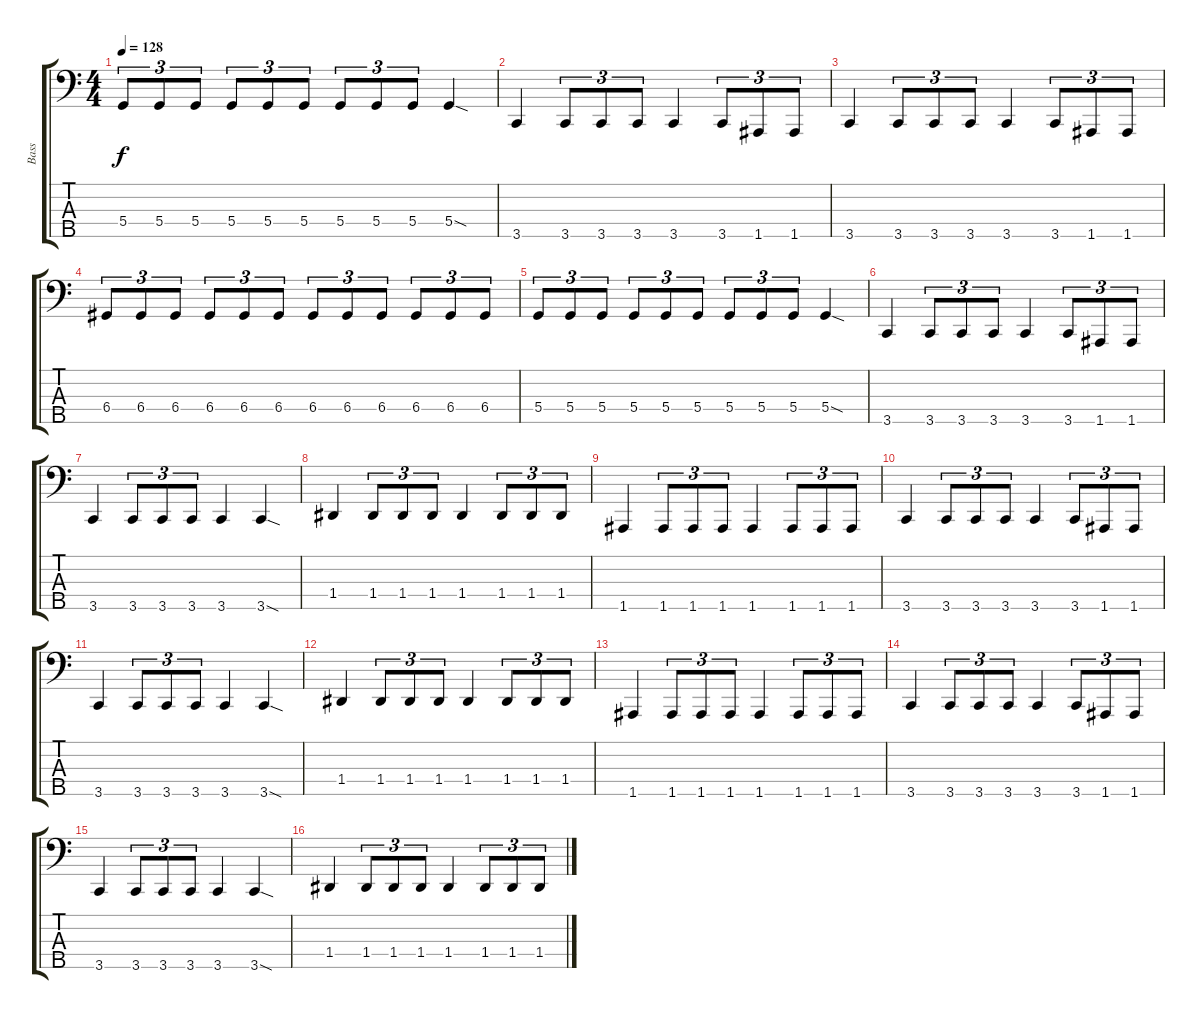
\track ("Bass" "Bass") {instrument electricbasspick}
\staff {score tabs}
\tuning (F2 C2 G1 D1 A0) {hide}
\ts (4 4)
\tempo 128
\clef f4
\ks c
5.4.8{tu (3 2) dy f} 5.4.8{tu (3 2)} 5.4.8{tu (3 2)} 5.4.8{tu (3 2)} 5.4.8{tu (3 2)} 5.4.8{tu (3 2)} 5.4.8{tu (3 2)} 5.4.8{tu (3 2)} 5.4.8{tu (3 2)} 5.4{sod}.4 |
3.5.4 3.5.8{tu (3 2)} 3.5.8{tu (3 2)} 3.5.8{tu (3 2)} 3.5.4 3.5.8{tu (3 2)} 1.5.8{tu (3 2)} 1.5.8{tu (3 2)} |
3.5.4 3.5.8{tu (3 2)} 3.5.8{tu (3 2)} 3.5.8{tu (3 2)} 3.5.4 3.5.8{tu (3 2)} 1.5.8{tu (3 2)} 1.5.8{tu (3 2)} |
6.4.8{tu (3 2)} 6.4.8{tu (3 2)} 6.4.8{tu (3 2)} 6.4.8{tu (3 2)} 6.4.8{tu (3 2)} 6.4.8{tu (3 2)} 6.4.8{tu (3 2)} 6.4.8{tu (3 2)} 6.4.8{tu (3 2)} 6.4.8{tu (3 2)} 6.4.8{tu (3 2)} 6.4.8{tu (3 2)} |
5.4.8{tu (3 2)} 5.4.8{tu (3 2)} 5.4.8{tu (3 2)} 5.4.8{tu (3 2)} 5.4.8{tu (3 2)} 5.4.8{tu (3 2)} 5.4.8{tu (3 2)} 5.4.8{tu (3 2)} 5.4.8{tu (3 2)} 5.4{sod}.4 |
3.5.4 3.5.8{tu (3 2)} 3.5.8{tu (3 2)} 3.5.8{tu (3 2)} 3.5.4 3.5.8{tu (3 2)} 1.5.8{tu (3 2)} 1.5.8{tu (3 2)} |
3.5.4 3.5.8{tu (3 2)} 3.5.8{tu (3 2)} 3.5.8{tu (3 2)} 3.5.4 3.5{sod}.4 |
1.4.4 1.4.8{tu (3 2)} 1.4.8{tu (3 2)} 1.4.8{tu (3 2)} 1.4.4 1.4.8{tu (3 2)} 1.4.8{tu (3 2)} 1.4.8{tu (3 2)} |
1.5.4 1.5.8{tu (3 2)} 1.5.8{tu (3 2)} 1.5.8{tu (3 2)} 1.5.4 1.5.8{tu (3 2)} 1.5.8{tu (3 2)} 1.5.8{tu (3 2)} |
3.5.4 3.5.8{tu (3 2)} 3.5.8{tu (3 2)} 3.5.8{tu (3 2)} 3.5.4 3.5.8{tu (3 2)} 1.5.8{tu (3 2)} 1.5.8{tu (3 2)} |
3.5.4 3.5.8{tu (3 2)} 3.5.8{tu (3 2)} 3.5.8{tu (3 2)} 3.5.4 3.5{sod}.4 |
1.4.4 1.4.8{tu (3 2)} 1.4.8{tu (3 2)} 1.4.8{tu (3 2)} 1.4.4 1.4.8{tu (3 2)} 1.4.8{tu (3 2)} 1.4.8{tu (3 2)} |
1.5.4 1.5.8{tu (3 2)} 1.5.8{tu (3 2)} 1.5.8{tu (3 2)} 1.5.4 1.5.8{tu (3 2)} 1.5.8{tu (3 2)} 1.5.8{tu (3 2)} |
3.5.4 3.5.8{tu (3 2)} 3.5.8{tu (3 2)} 3.5.8{tu (3 2)} 3.5.4 3.5.8{tu (3 2)} 1.5.8{tu (3 2)} 1.5.8{tu (3 2)} |
3.5.4 3.5.8{tu (3 2)} 3.5.8{tu (3 2)} 3.5.8{tu (3 2)} 3.5.4 3.5{sod}.4 |
1.4.4 1.4.8{tu (3 2)} 1.4.8{tu (3 2)} 1.4.8{tu (3 2)} 1.4.4 1.4.8{tu (3 2)} 1.4.8{tu (3 2)} 1.4.8{tu (3 2)}
